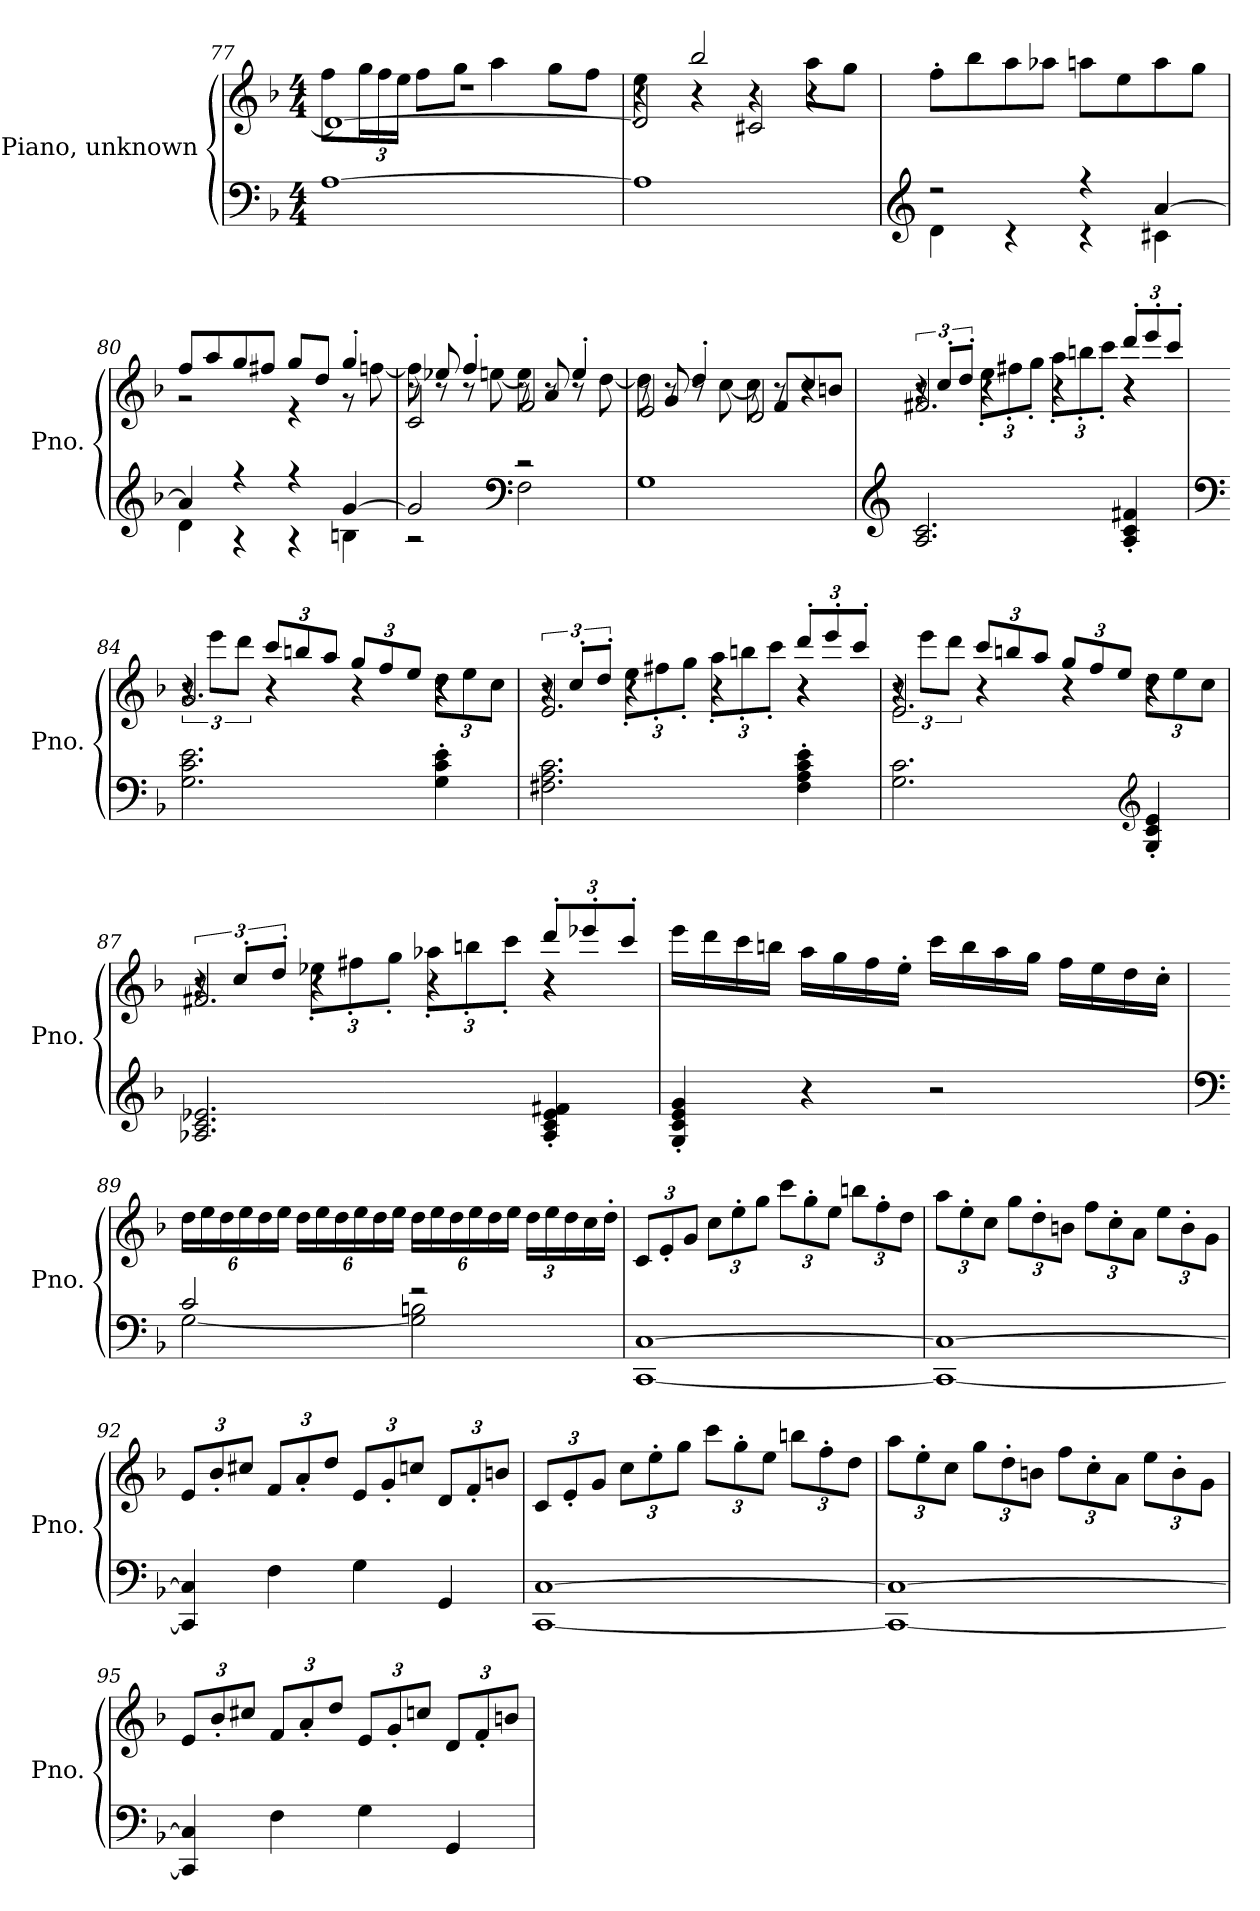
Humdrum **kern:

**kern	**kern
*part1	*part1
*staff2	*staff1
*I"Piano, unknown	*
*I'Pno.	*
*clefF4	*clefG2
*k[b-]	*k[b-]
*M4/4	*M4/4
=77	=77
*	*^
*	*	*^
[1A	1r	8ff\L	1d_
*	*	*Xbrackettup	*
.	.	24gg\L	.
.	.	24ff\	.
.	.	24ee\JJ	.
.	.	8ff\L	.
.	.	8gg\J	.
.	.	4aa\	.
.	.	8gg\L	.
.	.	8ff\J	.
=78	=78	=78	=78
1A]	4r	4ee'\	2d/]
.	2bb-/	4r	.
.	.	4r	2c#X/
.	4r	8aa\L	.
.	.	8gg\J	.
*	*v	*v	*v
!!LO:LB:g=z
=79	=79
*clefG2	*
*^	*
2r	4d\	8ff'\L
.	.	8bb-\
.	4r	8aa\
.	.	8aa-X\J
4r	4r	8aan\L
.	.	8ee\
[4a/	4c#X\	8aa\
.	.	8gg\J
=80	=80	=80
*	*	*^
4a/]	4d\	8ff/L	2r
.	.	8aa/	.
4r	4r	8gg/	.
.	.	8ff#X/J	.
4r	4r	8gg/L	4r
.	.	8dd/J	.
[4g/	4Bn\	4gg'/	8r
.	.	.	[8ffn\
=81	=81	=81	=81
*	*	*	*^
2g/]	2r	8r	8ff\]	2c/
.	.	8ee-X/	8r	.
.	.	4ff'/	8r	.
.	.	.	[8een\	.
*clefF4	*	*	*	*
2r	2F\	8r	8ee\]	2f/
.	.	8a/	8r	.
.	.	4ee'/	8r	.
.	.	.	[8dd\	.
*v	*v	*	*	*
!!LO:LB:g=z	!!	!!
=82	=82	=82	=82
1G	8r	8dd\]	2e/
.	8g/	8r	.
.	4dd'/	8r	.
.	.	[8cc\	.
.	8r	8cc\]	2d/
.	8f/L	8r	.
.	8cc/	4r	.
.	8bn/J	.	.
=83	=83	=83	=83
*clefG2	*	*	*
*	*brackettup	*	*
2.A/ 2.c/	12r	4r	2.f#X/
.	12cc'/L	.	.
.	12dd'/J	.	.
*	*	*Xbrackettup	*
.	4r	12ee'\L	.
.	.	12ff#X'\	.
.	.	12gg'\J	.
.	4r	12aa'\L	.
.	.	12bbn'\	.
.	.	12ccc'\J	.
4A/' 4c/' 4f#X/'	12ddd'/L	4r	4r
.	12eee'/	.	.
.	12ccc'/J	.	.
=84	=84	=84	=84
*clefF4	*	*	*
*	*	*brackettup	*
2.G\ 2.c\ 2.e\	4r	12r	2.g/
.	.	12eee\L	.
.	.	12ddd\J	.
*	*Xbrackettup	*	*
.	12ccc/L	4r	.
.	12bbn/	.	.
.	12aa/J	.	.
.	12gg/L	4r	.
.	12ff/	.	.
.	12ee/J	.	.
4G\' 4c\' 4e\'	4r	12dd\L	4r
.	.	12ee\	.
.	.	12cc\J	.
!!LO:LB:g=z	!!	!!
=85	=85	=85	=85
*	*brackettup	*	*
2.F#X\ 2.A\ 2.c\	12r	4r	2.e/
.	12cc'/L	.	.
.	12dd'/J	.	.
*	*	*Xbrackettup	*
.	4r	12ee'\L	.
.	.	12ff#X'\	.
.	.	12gg'\J	.
.	4r	12aa'\L	.
.	.	12bbn'\	.
.	.	12ccc'\J	.
4F#\' 4A\' 4c\' 4e\'	12ddd'/L	4r	4r
.	12eee'/	.	.
.	12ccc'/J	.	.
=86	=86	=86	=86
*	*	*brackettup	*
2.G\ 2.c\	4r	12r	2.e/
.	.	12eee\L	.
.	.	12ddd\J	.
*	*Xbrackettup	*	*
.	12ccc/L	4r	.
.	12bbn/	.	.
.	12aa/J	.	.
.	12gg/L	4r	.
.	12ff/	.	.
.	12ee/J	.	.
*clefG2	*	*	*
4G/' 4c/' 4e/'	4r	12dd\L	4r
.	.	12ee\	.
.	.	12cc\J	.
!!LO:PB:g=z	!!	!!
=87	=87	=87	=87
*	*brackettup	*	*
2.A-X/ 2.c/ 2.e-X/	12r	4r	2.f#X/
.	12cc'/L	.	.
.	12dd'/J	.	.
*	*	*Xbrackettup	*
.	4r	12ee-X'\L	.
.	.	12ff#X'\	.
.	.	12gg'\J	.
.	4r	12aa-X'\L	.
.	.	12bbn'\	.
.	.	12ccc'\J	.
4A-/' 4c/' 4e-/' 4f#X/'	12ddd'/L	4r	4r
.	12eee-X'/	.	.
.	12ccc'/J	.	.
*	*v	*v	*v
=88	=88
4G/' 4c/' 4e/' 4g/'	16eee\LL
.	16ddd\
.	16ccc\
.	16bbn\JJ
4r	16aa\LL
.	16gg\
.	16ff\
.	16ee'\JJ
2r	16ccc\LL
.	16bb\
.	16aa\
.	16gg\JJ
.	16ff\LL
.	16ee\
.	16dd\
.	16cc'\JJ
!!LO:LB:g=z
=89	=89
*clefF4	*
*^	*
2c/	[2G\	24dd\LL
.	.	24ee\
.	.	24dd\
.	.	24ee\
.	.	24dd\
.	.	24ee\JJ
.	.	24dd\LL
.	.	24ee\
.	.	24dd\
.	.	24ee\
.	.	24dd\
.	.	24ee\JJ
2r	2G\] 2Bn\	24dd\LL
.	.	24ee\
.	.	24dd\
.	.	24ee\
.	.	24dd\
.	.	24ee\JJ
.	.	24dd\LL
.	.	24ee\
.	.	24dd\
.	.	16cc\
.	.	16dd'\JJ
*v	*v	*
=90	=90
[1CC [1C	12c/L
.	12e'/
.	12g/J
.	12cc\L
.	12ee'\
.	12gg\J
.	12ccc\L
.	12gg'\
.	12ee\J
.	12bbn\L
.	12ff'\
.	12dd\J
!!LO:LB:g=z
=91	=91
1CC_ 1C_	12aa\L
.	12ee'\
.	12cc\J
.	12gg\L
.	12dd'\
.	12bn\J
.	12ff\L
.	12cc'\
.	12a\J
.	12ee\L
.	12b'\
.	12g\J
=92	=92
4CC/] 4C/]	12e/L
.	12b-'/
.	12cc#X/J
4F\	12f/L
.	12a'/
.	12dd/J
4G\	12e/L
.	12g'/
.	12ccn/J
4GG/	12d/L
.	12f'/
.	12bn/J
=93	=93
[1CC [1C	12c/L
.	12e'/
.	12g/J
.	12cc\L
.	12ee'\
.	12gg\J
.	12ccc\L
.	12gg'\
.	12ee\J
.	12bbn\L
.	12ff'\
.	12dd\J
!!LO:LB:g=z
=94	=94
1CC_ 1C_	12aa\L
.	12ee'\
.	12cc\J
.	12gg\L
.	12dd'\
.	12bn\J
.	12ff\L
.	12cc'\
.	12a\J
.	12ee\L
.	12b'\
.	12g\J
=95	=95
4CC/] 4C/]	12e/L
.	12b-'/
.	12cc#X/J
4F\	12f/L
.	12a'/
.	12dd/J
4G\	12e/L
.	12g'/
.	12ccn/J
4GG/	12d/L
.	12f'/
.	12bn/J
=	=
*-	*-
